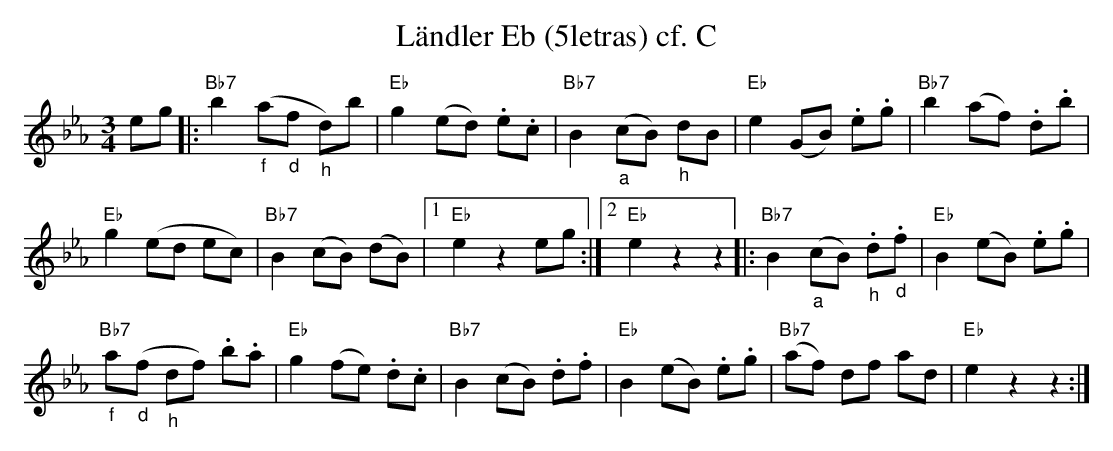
X:1
T:L\"andler Eb (5letras) cf. C
M:3/4
L:1/8
K:Ebmaj%%MIDI gchordon
eg |: "Bb7"b2 ("_f"a"_d"f "_h"d)b | "Eb"g2 (ed) .e.c | "Bb7"B2 "_a"(cB) "_h"dB | "Eb"e2 (GB) .e.g | "Bb7"b2 (af) .d.b |
"Eb"g2 (ed ec) | "Bb7"B2 (cB) (dB) |1 "Eb"e2z2 eg :|2 "Eb"e2z2z2 |: "Bb7"B2 "_a"(cB) "_h".d"_d".f | "Eb"B2 (eB) .e.g |
"Bb7""_f"a"_d"(f "_h"df) .b.a | "Eb"g2 (fe) .d.c | "Bb7"B2 (cB) .d.f | "Eb"B2 (eB) .e.g | "Bb7"(af) df ad | "Eb"e2z2z2 :|
